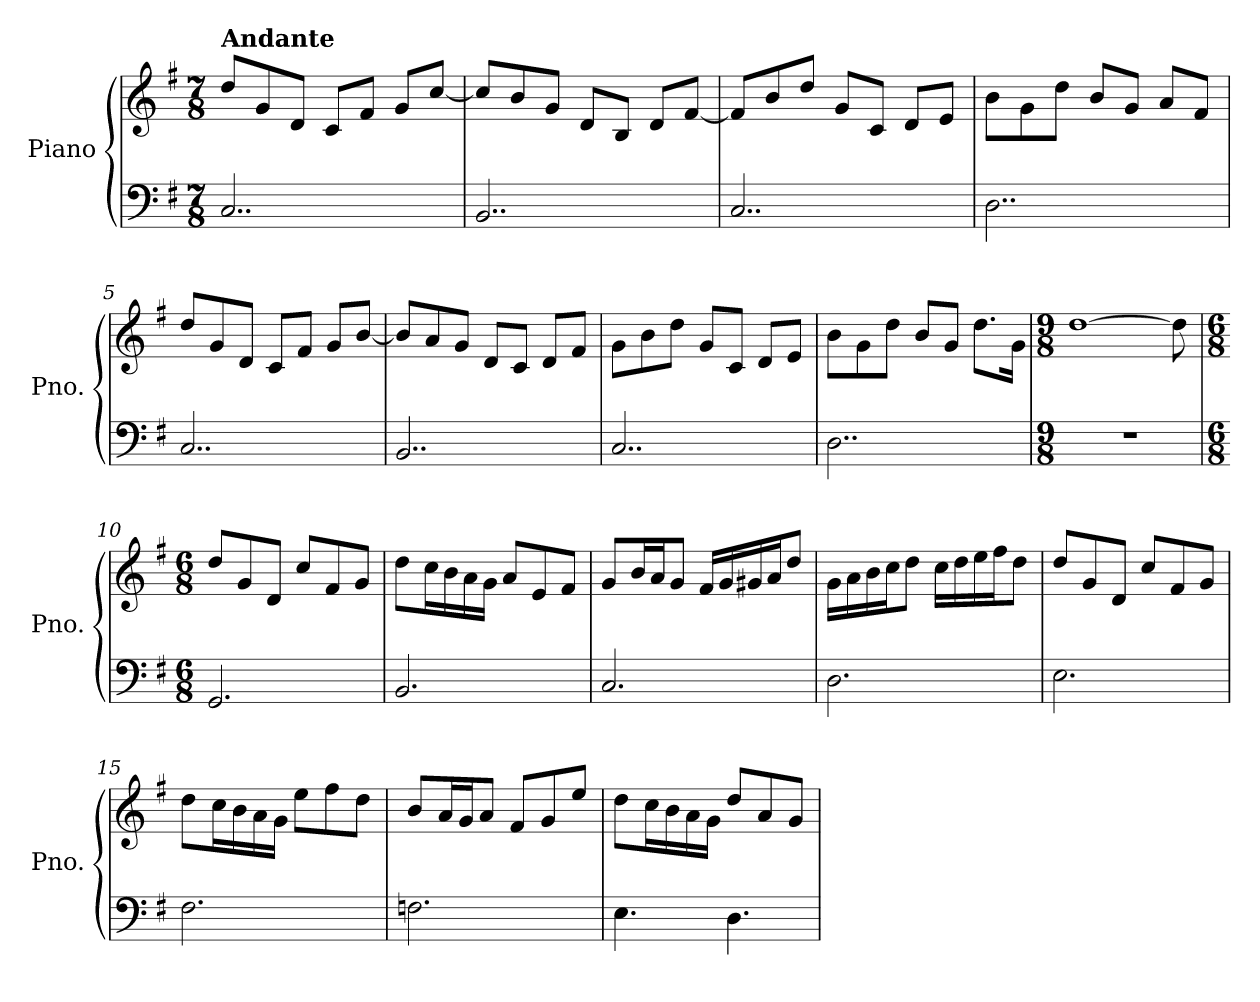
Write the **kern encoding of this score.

**kern	**kern
*part1	*part1
*staff2	*staff1
*I"Piano	*
*I'Pno.	*
*clefF4	*clefG2
*k[f#]	*k[f#]
*M7/8	*M7/8
=1	=1
!	!LO:TX:a:B:t=Andante
2..C/	8dd/L
.	8g/
.	8d/J
.	8c/L
.	8f#/J
.	8g/L
.	[8cc/J
=2	=2
2..BB/	8cc/L]
.	8b/
.	8g/J
.	8d/L
.	8B/J
.	8d/L
.	[8f#/J
=3	=3
2..C/	8f#/L]
.	8b/
.	8dd/J
.	8g/L
.	8c/J
.	8d/L
.	8e/J
=4	=4
2..D\	8b\L
.	8g\
.	8dd\J
.	8b/L
.	8g/J
.	8a/L
.	8f#/J
=5	=5
2..C/	8dd/L
.	8g/
.	8d/J
.	8c/L
.	8f#/J
.	8g/L
.	[8b/J
!!LO:LB:g=z
=6	=6
2..BB/	8b/L]
.	8a/
.	8g/J
.	8d/L
.	8c/J
.	8d/L
.	8f#/J
=7	=7
2..C/	8g\L
.	8b\
.	8dd\J
.	8g/L
.	8c/J
.	8d/L
.	8e/J
=8	=8
2..D\	8b\L
.	8g\
.	8dd\J
.	8b/L
.	8g/J
.	8.dd\L
.	16g\Jk
=9	=9
*M9/8	*M9/8
8%9r	[1dd
.	8dd\]
=10	=10
*M6/8	*M6/8
2.GG/	8dd/L
.	8g/
.	8d/J
.	8cc/L
.	8f#/
.	8g/J
!!LO:LB:g=z
=11	=11
2.BB/	8dd\L
.	16cc\L
.	16b\
.	16a\
.	16g\JJ
.	8a/L
.	8e/
.	8f#/J
=12	=12
2.C/	8g/L
.	16b/L
.	16a/J
.	8g/J
.	16f#/LL
.	16g/
.	16g#X/
.	16a/J
.	8dd/J
=13	=13
2.D\	16g\LL
.	16a\
.	16b\
.	16cc\J
.	8dd\J
.	16cc\LL
.	16dd\
.	16ee\
.	16ff#\J
.	8dd\J
=14	=14
2.E\	8dd/L
.	8g/
.	8d/J
.	8cc/L
.	8f#/
.	8g/J
=15	=15
2.F#\	8dd\L
.	16cc\L
.	16b\
.	16a\
.	16g\JJ
.	8ee\L
.	8ff#\
.	8dd\J
!!LO:LB:g=z
=16	=16
2.Fn\	8b/L
.	16a/L
.	16g/J
.	8a/J
.	8f#/L
.	8g/
.	8ee/J
=17	=17
4.E\	8dd\L
.	16cc\L
.	16b\
.	16a\
.	16g\JJ
4.D\	8dd/L
.	8a/
.	8g/J
=	=
*-	*-
